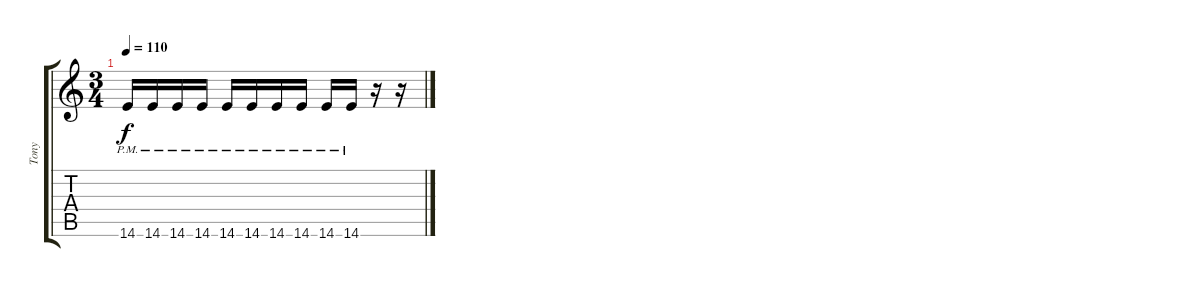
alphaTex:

\track ("Tony" "Tony") {instrument distortionguitar}
\staff {score tabs}
\tuning (D4 A3 F3 C3 G2 D2) {hide}
\ts (3 4)
\tempo 110
\clef g2
\ks c
14.6{pm}.16{dy f} 14.6{pm}.16 14.6{pm}.16 14.6{pm}.16 14.6{pm}.16 14.6{pm}.16 14.6{pm}.16 14.6{pm}.16 14.6{pm}.16 14.6{pm}.16 r.16 r.16
